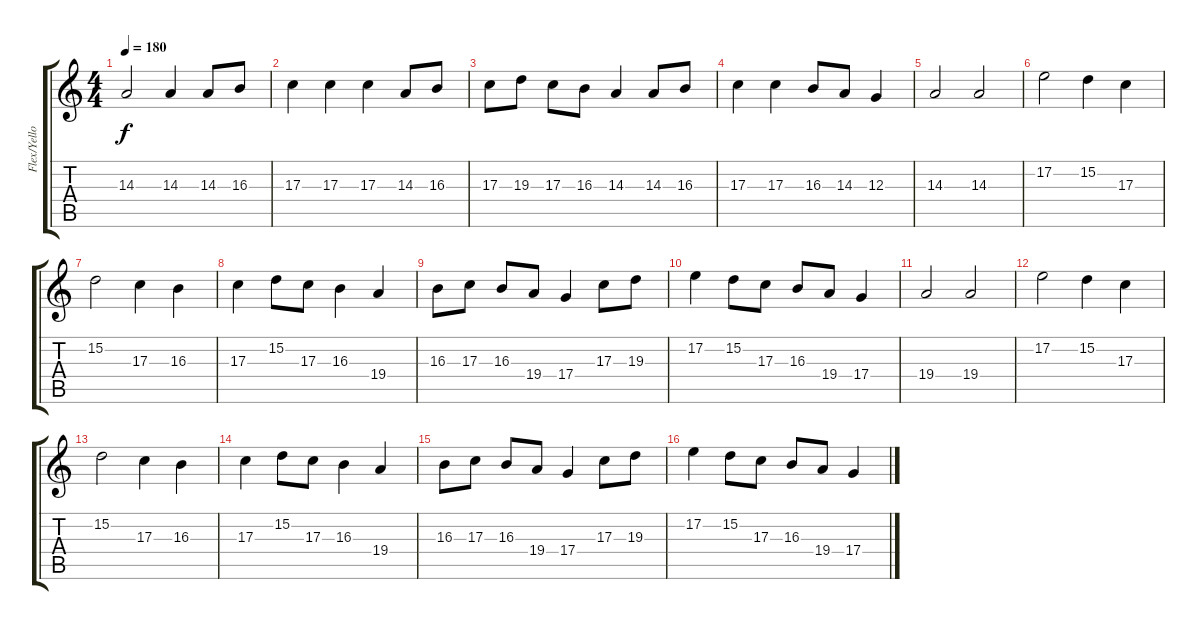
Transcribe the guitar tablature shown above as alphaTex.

\track ("Flex/Yellow/Py" "Flex/Yello") {instrument bagpipe}
\staff {score tabs}
\tuning (E4 B3 G3 D3 A2 E2) {hide}
\ts (4 4)
\tempo 180
\clef g2
\ks c
14.3.2{dy f} 14.3.4 14.3.8 16.3.8 |
17.3.4 17.3.4 17.3.4 14.3.8 16.3.8 |
17.3.8 19.3.8 17.3.8 16.3.8 14.3.4 14.3.8 16.3.8 |
17.3.4 17.3.4 16.3.8 14.3.8 12.3.4 |
14.3.2 14.3.2 |
17.2.2 15.2.4 17.3.4 |
15.2.2 17.3.4 16.3.4 |
17.3.4 15.2.8 17.3.8 16.3.4 19.4.4 |
16.3.8 17.3.8 16.3.8 19.4.8 17.4.4 17.3.8 19.3.8 |
17.2.4 15.2.8 17.3.8 16.3.8 19.4.8 17.4.4 |
19.4.2 19.4.2 |
17.2.2 15.2.4 17.3.4 |
15.2.2 17.3.4 16.3.4 |
17.3.4 15.2.8 17.3.8 16.3.4 19.4.4 |
16.3.8 17.3.8 16.3.8 19.4.8 17.4.4 17.3.8 19.3.8 |
17.2.4 15.2.8 17.3.8 16.3.8 19.4.8 17.4.4
